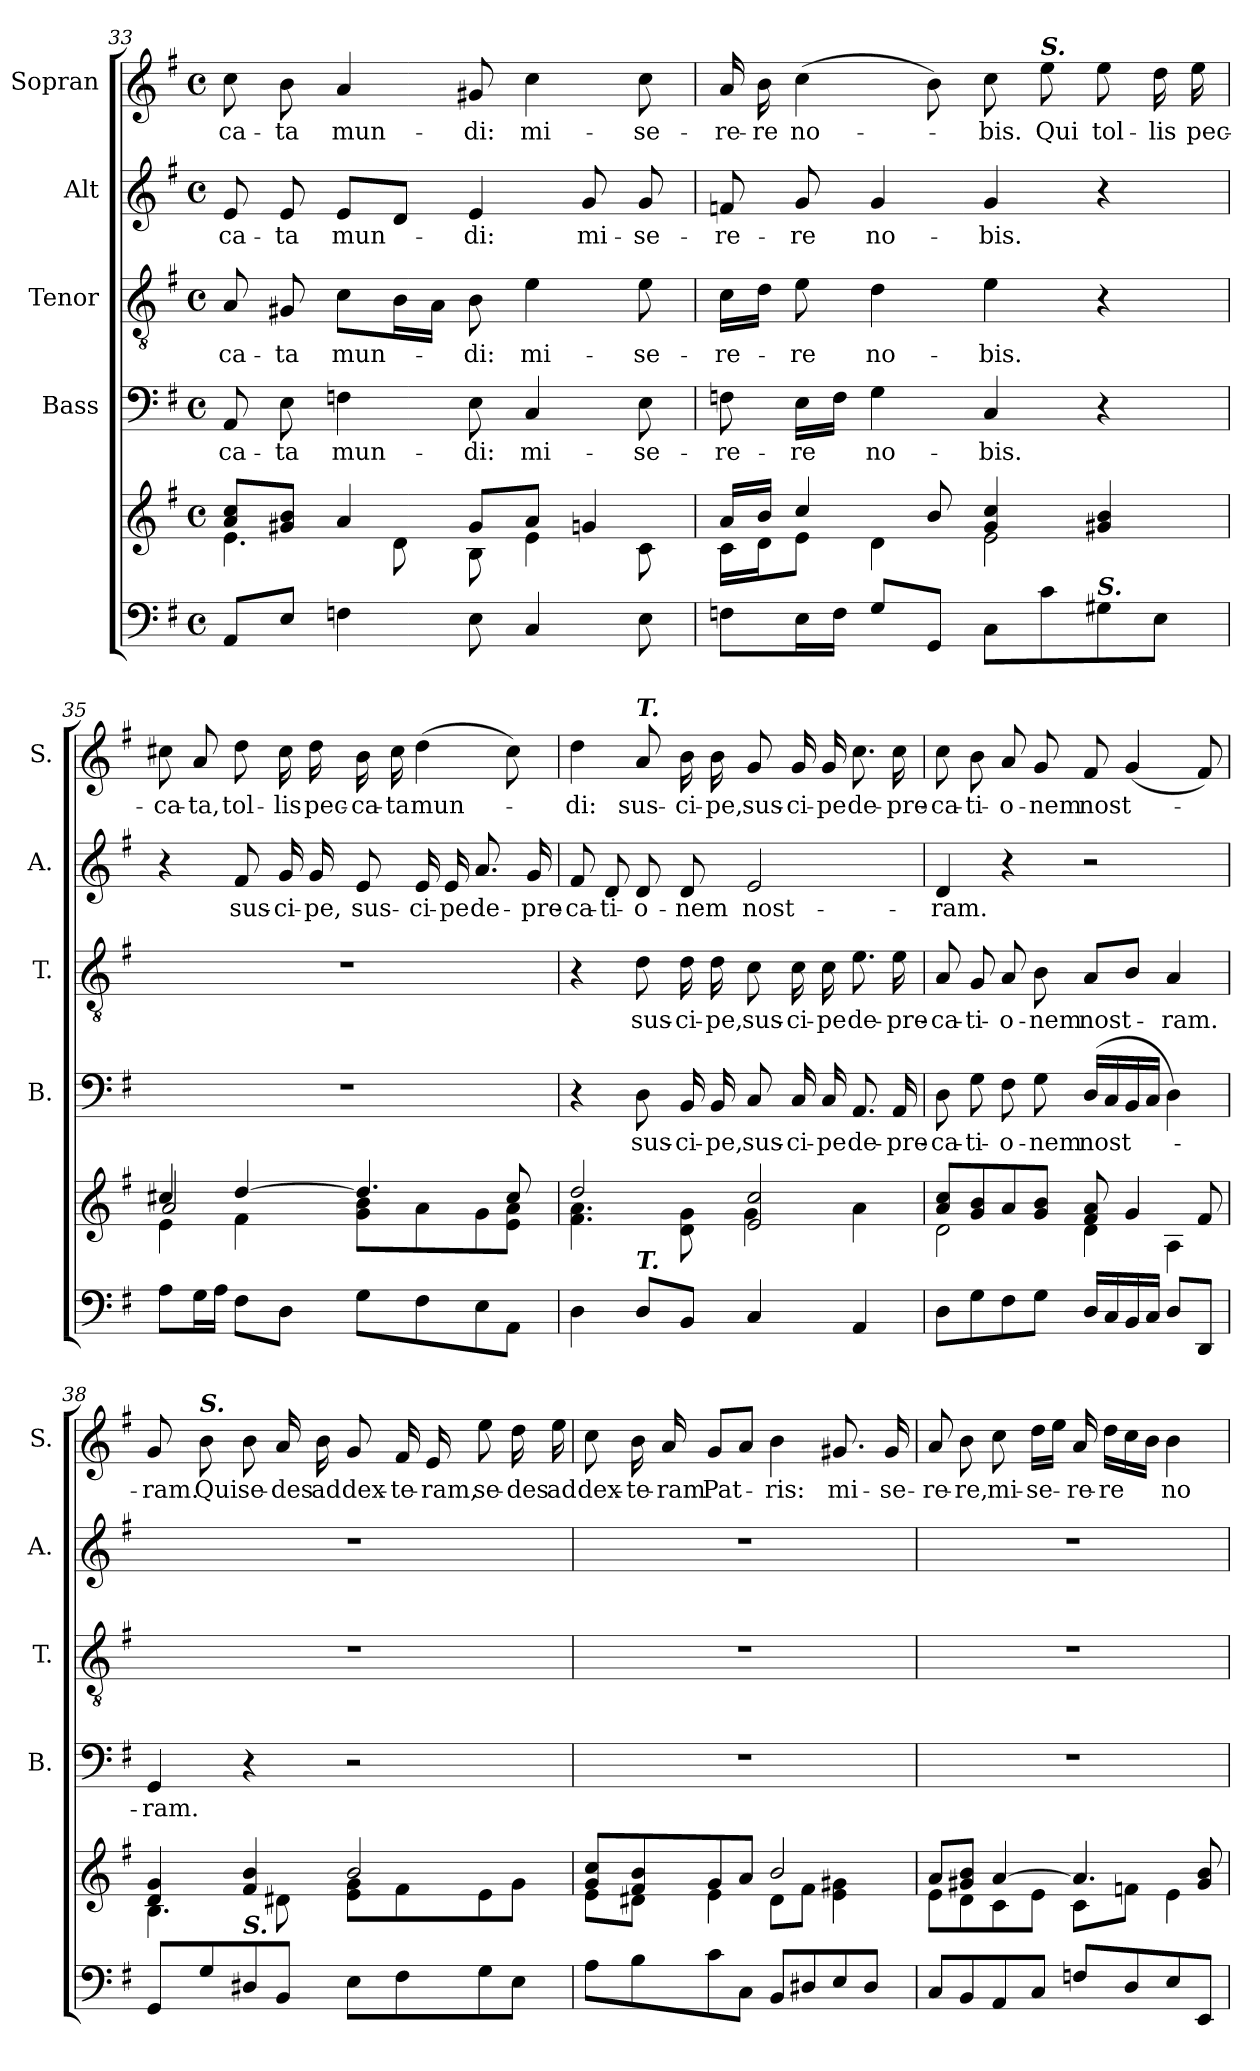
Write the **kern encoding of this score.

**kern	**kern	**kern	**text	**kern	**text	**kern	**text	**kern	**text
*part5	*part5	*part4	*part4	*part3	*part3	*part2	*part2	*part1	*part1
*staff6	*staff5	*staff4	*staff4	*staff3	*staff3	*staff2	*staff2	*staff1	*staff1
*	*	*I"Bass	*	*I"Tenor	*	*I"Alt	*	*I"Sopran	*
*	*	*I'B.	*	*I'T.	*	*I'A.	*	*I'S.	*
*clefF4	*clefG2	*clefF4	*	*clefGv2	*	*clefG2	*	*clefG2	*
*k[f#]	*k[f#]	*k[f#]	*	*k[f#]	*	*k[f#]	*	*k[f#]	*
*G:	*G:	*G:	*	*G:	*	*G:	*	*G:	*
*M4/4	*M4/4	*M4/4	*	*M4/4	*	*M4/4	*	*M4/4	*
*met(c)	*met(c)	*met(c)	*	*met(c)	*	*met(c)	*	*met(c)	*
=33	=33	=33	=33	=33	=33	=33	=33	=33	=33
*	*^	*	*	*	*	*	*	*	*
!	!	!	!	!LO:LY:b	!	!LO:LY:b	!	!LO:LY:b	!	!LO:LY:b
8AA/L	8a/ 8cc/L	4.e\	8AA/	-ca-	8A/	-ca-	8e/	-ca-	8cc\	-ca-
!	!	!	!	!LO:LY:b	!	!LO:LY:b	!	!LO:LY:b	!	!LO:LY:b
8E/J	8g#X/ 8b/J	.	8E\	-ta	8G#X/	-ta	8e/	-ta	8b\	-ta
!	!	!	!	!LO:LY:b	!	!LO:LY:b	!	!LO:LY:b	!	!LO:LY:b
4Fn\	4a/	.	4Fn\	mun-	8c\L	mun-	8e/L	mun-	4a/	mun-
.	.	8d\	.	.	16B\L	.	8d/J	.	.	.
.	.	.	.	.	16A\JJ	.	.	.	.	.
!	!	!	!	!LO:LY:b	!	!LO:LY:b	!	!LO:LY:b	!	!LO:LY:b
8E\	8g#/L	8B\	8E\	-di:	8B\	-di:	4e/	-di:	8g#X/	-di:
!	!	!	!	!LO:LY:b	!	!LO:LY:b	!	!	!	!LO:LY:b
4C/	8a/J	4e\	4C/	mi-	4e\	mi-	.	.	4cc\	mi-
!	!	!	!	!	!	!	!	!LO:LY:b	!	!
.	4gn/	.	.	.	.	.	8g/	mi-	.	.
!	!	!	!	!LO:LY:b	!	!LO:LY:b	!	!LO:LY:b	!	!LO:LY:b
8E\	.	8c\	8E\	-se-	8e\	-se-	8g/	-se-	8cc\	-se-
!!LO:PB:g=z
=34	=34	=34	=34	=34	=34	=34	=34	=34	=34	=34
!	!	!	!	!LO:LY:b	!	!LO:LY:b	!	!LO:LY:b	!	!LO:LY:b
8Fn\L	16a/LL	16c\LL	8Fn\	-re-	16c\LL	-re-	8fn/	-re-	16a/	-re-
!	!	!	!	!	!	!	!	!	!	!LO:LY:b
.	16b/JJ	16d\J	.	.	16d\JJ	.	.	.	16b\	-re
!	!	!	!	!LO:LY:b	!	!LO:LY:b	!	!LO:LY:b	!	!LO:LY:b
16E\L	4cc/	8e\J	16E\LL	-re	8e\	-re	8g/	-re	(>4cc\	no-
16F\JJ	.	.	16F\JJ	.	.	.	.	.	.	.
!	!	!	!	!LO:LY:b	!	!LO:LY:b	!	!LO:LY:b	!	!
8G/L	.	4d\	4G\	no-	4d\	no-	4g/	no-	.	.
8GG/J	8b/	.	.	.	.	.	.	.	8b\)	.
!	!	!	!	!LO:LY:b	!	!LO:LY:b	!	!LO:LY:b	!	!LO:LY:b
8C\L	4g/ 4cc/	2e\	4C/	-bis.	4e\	-bis.	4g/	-bis.	8cc\	-bis.
!	!	!	!	!	!	!	!	!	!LO:TX:a:Bi:t=S.	!
!	!	!	!	!	!	!	!	!	!	!LO:LY:b
8c\	.	.	.	.	.	.	.	.	8ee\	Qui
!LO:TX:a:Bi:t=S.	!	!	!	!	!	!	!	!	!	!
!	!	!	!	!	!	!	!	!	!	!LO:LY:b
8G#X\	4g#X/ 4b/	.	4r	.	4r	.	4r	.	8ee\	tol-
!	!	!	!	!	!	!	!	!	!	!LO:LY:b
8E\J	.	.	.	.	.	.	.	.	16dd\	-lis
!	!	!	!	!	!	!	!	!	!	!LO:LY:b
.	.	.	.	.	.	.	.	.	16ee\	pec-
=35	=35	=35	=35	=35	=35	=35	=35	=35	=35	=35
*	*	*^	*	*	*	*	*	*	*	*
!	!	!	!	!	!	!	!	!	!	!	!LO:LY:b
8A\L	4cc#X/	4e\	2a/	1r	.	1r	.	4r	.	8cc#X\	-ca-
!	!	!	!	!	!	!	!	!	!	!	!LO:LY:b
16G\L	.	.	.	.	.	.	.	.	.	8a/	-ta,
16A\JJ	.	.	.	.	.	.	.	.	.	.	.
!	!	!	!	!	!	!	!	!	!LO:LY:b	!	!LO:LY:b
8F#\L	[>4dd/	4f#\	.	.	.	.	.	8f#/	sus-	8dd\	tol-
!	!	!	!	!	!	!	!	!	!LO:LY:b	!	!LO:LY:b
8D\J	.	.	.	.	.	.	.	16g/	-ci-	16cc#\	-lis
!	!	!	!	!	!	!	!	!	!LO:LY:b	!	!LO:LY:b
.	.	.	.	.	.	.	.	16g/	-pe,	16dd\	pec-
!	!	!	!	!	!	!	!	!	!LO:LY:b	!	!LO:LY:b
8G\L	4.dd/]	8g\ 8b\L	2ryy	.	.	.	.	8e/	sus-	16b\	-ca-
!	!	!	!	!	!	!	!	!	!	!	!LO:LY:b
.	.	.	.	.	.	.	.	.	.	16cc#\	-ta
!	!	!	!	!	!	!	!	!	!LO:LY:b	!	!LO:LY:b
8F#\	.	8a\	.	.	.	.	.	16e/	-ci-	(>4dd\	mun-
!	!	!	!	!	!	!	!	!	!LO:LY:b	!	!
.	.	.	.	.	.	.	.	16e/	-pe	.	.
!	!	!	!	!	!	!	!	!	!LO:LY:b	!	!
8E\	.	8g\	.	.	.	.	.	8.a/	de-	.	.
8AA\J	8cc#/	8e\ 8a\J	.	.	.	.	.	.	.	8cc#\)	.
!	!	!	!	!	!	!	!	!	!LO:LY:b	!	!
.	.	.	.	.	.	.	.	16g/	-pre-	.	.
*	*	*v	*v	*	*	*	*	*	*	*	*
!!LO:LB:g=z
=36	=36	=36	=36	=36	=36	=36	=36	=36	=36	=36
!	!	!	!	!	!	!	!	!LO:LY:b	!	!LO:LY:b
4D\	2dd/	4.f#\ 4.a\	4r	.	4r	.	8f#/	-ca-	4dd\	-di:
!	!	!	!	!	!	!	!	!LO:LY:b	!	!
.	.	.	.	.	.	.	8d/	-ti-	.	.
!	!	!	!	!	!	!	!	!	!LO:TX:a:Bi:t=T.	!
!LO:TX:a:Bi:t=T.	!	!	!	!	!	!	!	!	!	!
!	!	!	!	!LO:LY:b	!	!LO:LY:b	!	!LO:LY:b	!	!LO:LY:b
8D/L	.	.	8D\	sus-	8d\	sus-	8d/	-o-	8a/	sus-
!	!	!	!	!LO:LY:b	!	!LO:LY:b	!	!LO:LY:b	!	!LO:LY:b
8BB/J	.	8d\ 8g\	16BB/	-ci-	16d\	-ci-	8d/	-nem	16b\	-ci-
!	!	!	!	!LO:LY:b	!	!LO:LY:b	!	!	!	!LO:LY:b
.	.	.	16BB/	-pe,	16d\	-pe,	.	.	16b\	-pe,
!	!	!	!	!LO:LY:b	!	!LO:LY:b	!	!LO:LY:b	!	!LO:LY:b
4C/	2e/ 2cc/	4g\	8C/	sus-	8c\	sus-	2e/	nost-	8g/	sus-
!	!	!	!	!LO:LY:b	!	!LO:LY:b	!	!	!	!LO:LY:b
.	.	.	16C/	-ci-	16c\	-ci-	.	.	16g/	-ci-
!	!	!	!	!LO:LY:b	!	!LO:LY:b	!	!	!	!LO:LY:b
.	.	.	16C/	-pe	16c\	-pe	.	.	16g/	-pe
!	!	!	!	!LO:LY:b	!	!LO:LY:b	!	!	!	!LO:LY:b
4AA/	.	4a\	8.AA/	de-	8.e\	de-	.	.	8.cc\	de-
!	!	!	!	!LO:LY:b	!	!LO:LY:b	!	!	!	!LO:LY:b
.	.	.	16AA/	-pre-	16e\	-pre-	.	.	16cc\	-pre-
=37	=37	=37	=37	=37	=37	=37	=37	=37	=37	=37
!	!	!	!	!LO:LY:b	!	!LO:LY:b	!	!LO:LY:b	!	!LO:LY:b
8D\L	8a/ 8cc/L	2d\	8D\	-ca-	8A/	-ca-	4d/	-ram.	8cc\	-ca-
!	!	!	!	!LO:LY:b	!	!LO:LY:b	!	!	!	!LO:LY:b
8G\	8g/ 8b/	.	8G\	-ti-	8G/	-ti-	.	.	8b\	-ti-
!	!	!	!	!LO:LY:b	!	!LO:LY:b	!	!	!	!LO:LY:b
8F#\	8a/	.	8F#\	-o-	8A/	-o-	4r	.	8a/	-o-
!	!	!	!	!LO:LY:b	!	!LO:LY:b	!	!	!	!LO:LY:b
8G\J	8g/ 8b/J	.	8G\	-nem	8B\	-nem	.	.	8g/	-nem
!	!	!	!	!LO:LY:b	!	!LO:LY:b	!	!	!	!LO:LY:b
16D/LL	8f#/ 8a/	4d\	(>16D/LL	nost-	8A/L	nost-	2r	.	8f#/	nost-
16C/	.	.	16C/	.	.	.	.	.	.	.
16BB/	4g/	.	16BB/	.	8B/J	.	.	.	(<4g/	.
16C/JJ	.	.	16C/JJ	.	.	.	.	.	.	.
!	!	!	!	!	!	!LO:LY:b	!	!	!	!
8D/L	.	4A\	4D\)	.	4A/	-ram.	.	.	.	.
8DD/J	8f#/	.	.	.	.	.	.	.	8f#/)	.
!!LO:PB:g=z
=38	=38	=38	=38	=38	=38	=38	=38	=38	=38	=38
!	!	!	!	!LO:LY:b	!	!	!	!	!	!LO:LY:b
8GG/L	4d/ 4g/	4.B\	4GG/	-ram.	1r	.	1r	.	8g/	-ram.
!	!	!	!	!	!	!	!	!	!LO:TX:a:Bi:t=S.	!
!	!	!	!	!	!	!	!	!	!	!LO:LY:b
8G/	.	.	.	.	.	.	.	.	8b\	Qui
!LO:TX:a:Bi:t=S.	!	!	!	!	!	!	!	!	!	!
!	!	!	!	!	!	!	!	!	!	!LO:LY:b
8D#X/	4f#/ 4b/	.	4r	.	.	.	.	.	8b\	se-
!	!	!	!	!	!	!	!	!	!	!LO:LY:b
8BB/J	.	8d#X\	.	.	.	.	.	.	16a/	-des
!	!	!	!	!	!	!	!	!	!	!LO:LY:b
.	.	.	.	.	.	.	.	.	16b\	ad
!	!	!	!	!	!	!	!	!	!	!LO:LY:b
8E\L	2b/	8e\ 8g\L	2r	.	.	.	.	.	8g/	dex-
!	!	!	!	!	!	!	!	!	!	!LO:LY:b
8F#\	.	8f#\	.	.	.	.	.	.	16f#/	-te-
!	!	!	!	!	!	!	!	!	!	!LO:LY:b
.	.	.	.	.	.	.	.	.	16e/	-ram,
!	!	!	!	!	!	!	!	!	!	!LO:LY:b
8G\	.	8e\	.	.	.	.	.	.	8ee\	se-
!	!	!	!	!	!	!	!	!	!	!LO:LY:b
8E\J	.	8g\J	.	.	.	.	.	.	16dd\	-des
!	!	!	!	!	!	!	!	!	!	!LO:LY:b
.	.	.	.	.	.	.	.	.	16ee\	ad
=39	=39	=39	=39	=39	=39	=39	=39	=39	=39	=39
!	!	!	!	!	!	!	!	!	!	!LO:LY:b
8A\L	8g/ 8cc/L	8e\L	1r	.	1r	.	1r	.	8cc\	dex-
!	!	!	!	!	!	!	!	!	!	!LO:LY:b
8B\	8f#/ 8b/	8d#X\J	.	.	.	.	.	.	16b\	-te-
!	!	!	!	!	!	!	!	!	!	!LO:LY:b
.	.	.	.	.	.	.	.	.	16a/	-ram
!	!	!	!	!	!	!	!	!	!	!LO:LY:b
8c\	8g/	4e\	.	.	.	.	.	.	8g/L	Pat-
8C\J	8a/J	.	.	.	.	.	.	.	8a/J	.
!	!	!	!	!	!	!	!	!	!	!LO:LY:b
8BB/L	2b/	8d#\L	.	.	.	.	.	.	4b\	-ris:
8D#X/	.	8f#\J	.	.	.	.	.	.	.	.
!	!	!	!	!	!	!	!	!	!	!LO:LY:b
8E/	.	4e\ 4g#X\	.	.	.	.	.	.	8.g#X/	mi-
8D#/J	.	.	.	.	.	.	.	.	.	.
!	!	!	!	!	!	!	!	!	!	!LO:LY:b
.	.	.	.	.	.	.	.	.	16g#/	-se-
!!LO:LB:g=z
=40	=40	=40	=40	=40	=40	=40	=40	=40	=40	=40
!	!	!	!	!	!	!	!	!	!	!LO:LY:b
8C/L	8a/L	8e\L	1r	.	1r	.	1r	.	8a/	-re-
!	!	!	!	!	!	!	!	!	!	!LO:LY:b
8BB/	8g#X/ 8b/J	8d\	.	.	.	.	.	.	8b\	-re,
!	!	!	!	!	!	!	!	!	!	!LO:LY:b
8AA/	[>4a/	8c\	.	.	.	.	.	.	8cc\	mi-
!	!	!	!	!	!	!	!	!	!	!LO:LY:b
8C/J	.	8e\J	.	.	.	.	.	.	16dd\LL	-se-
.	.	.	.	.	.	.	.	.	16ee\JJ	.
!	!	!	!	!	!	!	!	!	!	!LO:LY:b
8Fn/L	4.a/]	8c\L	.	.	.	.	.	.	16a/	-re-
!	!	!	!	!	!	!	!	!	!	!LO:LY:b
.	.	.	.	.	.	.	.	.	16dd\LL	-re
8D/	.	8fn\J	.	.	.	.	.	.	16cc\	.
.	.	.	.	.	.	.	.	.	16b\JJ	.
!	!	!	!	!	!	!	!	!	!	!LO:LY:b
8E/	.	4e\	.	.	.	.	.	.	4b\	no-
8EE/J	8g#/ 8b/	.	.	.	.	.	.	.	.	.
*	*v	*v	*	*	*	*	*	*	*	*
=	=	=	=	=	=	=	=	=	=
*-	*-	*-	*-	*-	*-	*-	*-	*-	*-
